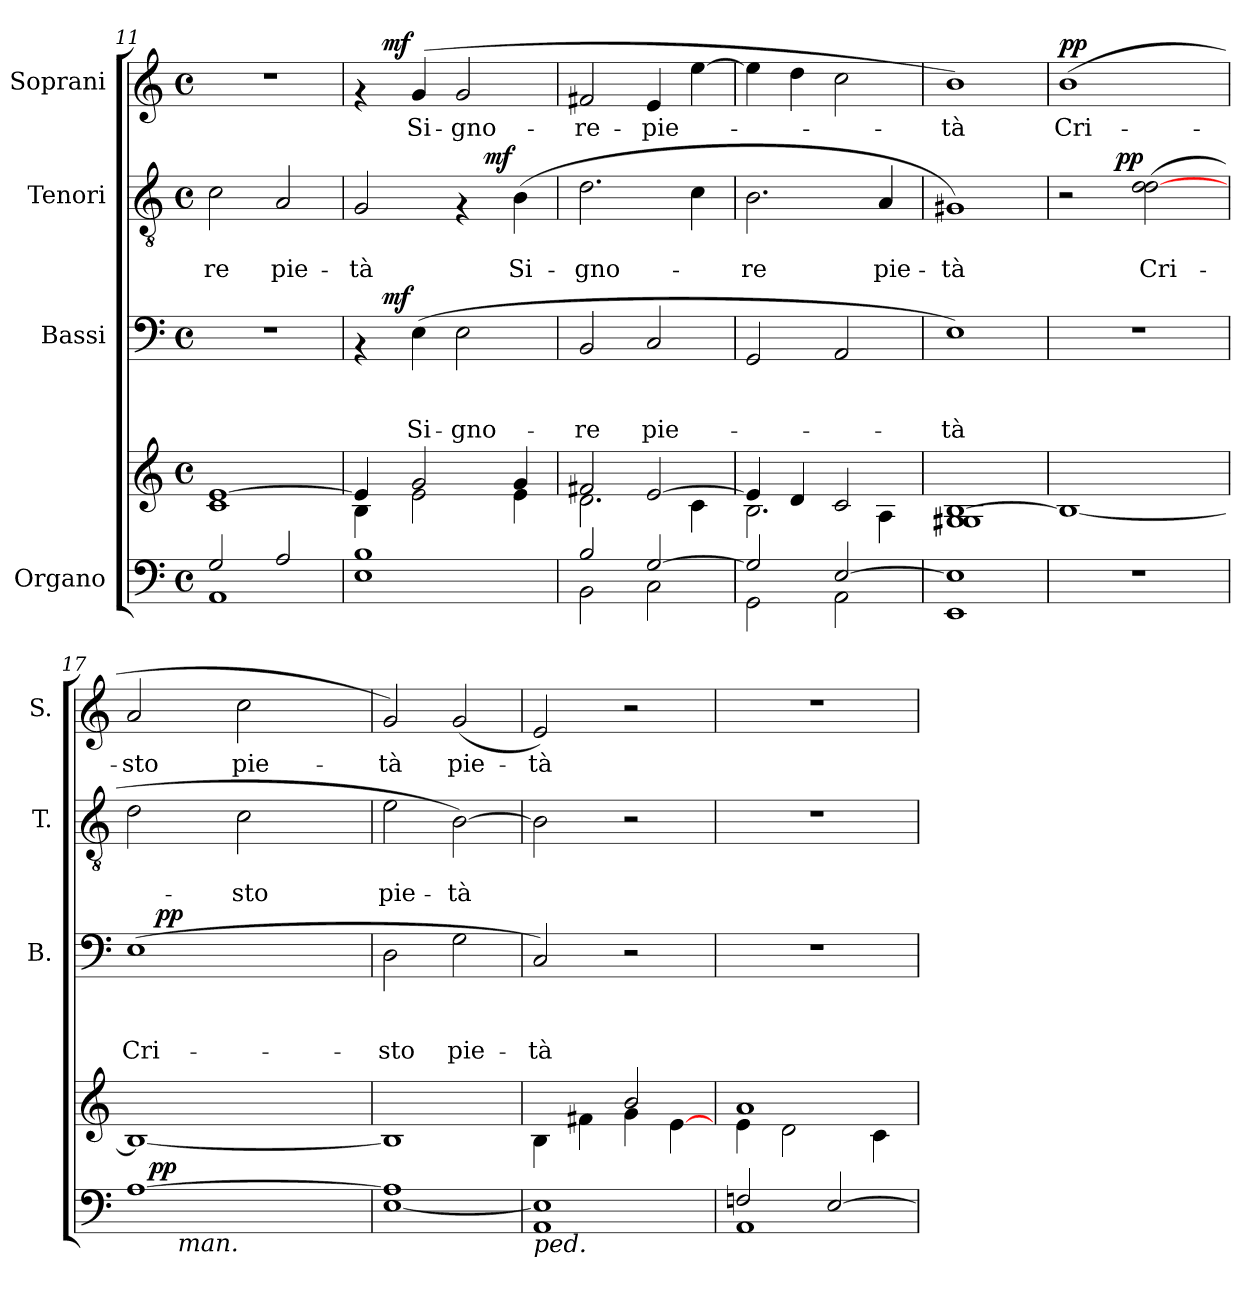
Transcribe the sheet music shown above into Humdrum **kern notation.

**kern	**kern	**dynam	**kern	**text	**text	**text	**dynam	**kern	**text	**text	**dynam	**kern	**text	**dynam
*part4	*part4	*part4	*part3	*part3	*part3	*part3	*part3	*part2	*part2	*part2	*part2	*part1	*part1	*part1
*staff5	*staff4	*staff4/5	*staff3	*staff3	*staff3	*staff3	*staff3	*staff2	*staff2	*staff2	*staff2	*staff1	*staff1	*staff1
*I"Organo	*	*	*I"Bassi	*	*	*	*	*I"Tenori	*	*	*	*I"Soprani	*	*
*	*	*	*I'B.	*	*	*	*	*I'T.	*	*	*	*I'S.	*	*
!!LO:PB:g=z
*clefF4	*clefG2	*	*clefF4	*	*	*	*	*clefGv2	*	*	*	*clefG2	*	*
*k[]	*k[]	*	*k[]	*	*	*	*	*k[]	*	*	*	*k[]	*	*
*C:	*C:	*	*C:	*	*	*	*	*C:	*	*	*	*C:	*	*
*M4/4	*M4/4	*	*M4/4	*	*	*	*	*M4/4	*	*	*	*M4/4	*	*
*met(c)	*met(c)	*	*met(c)	*	*	*	*	*met(c)	*	*	*	*met(c)	*	*
=11	=11	=11	=11	=11	=11	=11	=11	=11	=11	=11	=11	=11	=11	=11
*^	*	*	*	*	*	*	*	*	*	*	*	*	*	*
!	!	!	!	!	!	!	!	!	!	!	!LO:LY:b	!	!	!	!
2G/	1AA	1c [>1e	.	1r	.	.	.	.	2c\	.	-re	.	1r	.	.
!	!	!	!	!	!	!	!	!	!	!	!LO:LY:b	!	!	!	!
2A/	.	.	.	.	.	.	.	.	2A/	.	pie-	.	.	.	.
*v	*v	*	*	*	*	*	*	*	*	*	*	*	*	*	*
=12	=12	=12	=12	=12	=12	=12	=12	=12	=12	=12	=12	=12	=12	=12
*	*^	*	*	*	*	*	*	*	*	*	*	*	*	*
!	!	!	!	!	!	!	!	!	!	!	!LO:LY:b	!	!	!	!
*	*	*	*	*^	*	*	*	*	*^	*	*	*	*^	*	*
1E 1B	4e/]	4B\	.	4rAA	8ryy	.	.	.	.	2G/	2ryy	.	-tà	.	4rf	8ryy	.	.
!	!	!	!	!	!	!	!	!	!LO:DY:a	!	!	!	!	!	!	!	!	!LO:DY:a
.	.	.	.	.	2..ryy	.	.	.	mf	.	.	.	.	.	.	2..ryy	.	mf
!	!	!	!	!	!	!	!	!LO:LY:b	!	!	!	!	!	!	!	!	!LO:LY:b	!
.	2g/	2e\	.	(>4E\	.	.	.	Si-	.	.	.	.	.	.	(4g/	.	Si-	.
!	!	!	!	!	!	!	!	!LO:LY:b	!	!	!	!	!	!	!	!	!LO:LY:b	!
.	.	.	.	2E\	.	.	.	-gno-	.	4rF	8ryy	.	.	.	2g/	.	-gno-	.
!	!	!	!	!	!	!	!	!	!	!	!	!	!	!LO:DY:a	!	!	!	!
.	.	.	.	.	.	.	.	.	.	.	4.ryy	.	.	mf	.	.	.	.
!	!	!	!	!	!	!	!	!	!	!	!	!	!LO:LY:b	!	!	!	!	!
.	4g/	4e\	.	.	.	.	.	.	.	(>4B\	.	.	Si-	.	.	.	.	.
=13	=13	=13	=13	=13	=13	=13	=13	=13	=13	=13	=13	=13	=13	=13	=13	=13	=13	=13
*^	*	*	*	*	*	*	*	*	*	*	*	*	*	*	*	*	*	*
!	!	!	!	!	!	!	!	!	!LO:LY:b	!	!	!	!	!LO:LY:b	!	!	!	!LO:LY:b	!
*	*	*	*	*	*v	*v	*	*	*	*	*	*	*	*	*	*v	*v	*	*
*	*	*	*	*	*	*	*	*	*	*v	*v	*	*	*	*	*	*
2B/	2BB\	2f#X/	2.d\	.	2BB/	.	.	-re	.	2.d\	.	-gno-	.	2f#X/	-re-	.
!	!	!	!	!	!	!	!	!LO:LY:b	!	!	!	!	!	!	!LO:LY:b	!
[>2G/	2C\	[>2e/	.	.	2C/	.	.	pie-	.	.	.	.	.	4e/	-pie-	.
.	.	.	4c\	.	.	.	.	.	.	4c\	.	.	.	[>4ee\	.	.
=14	=14	=14	=14	=14	=14	=14	=14	=14	=14	=14	=14	=14	=14	=14	=14	=14
!	!	!	!	!	!	!	!	!	!	!	!	!LO:LY:b	!	!	!	!
2G/]	2GG\	4e/]	2.B\	.	2GG/	.	.	.	.	2.B\	.	-re	.	4ee\]	.	.
.	.	4d/	.	.	.	.	.	.	.	.	.	.	.	4dd\	.	.
[>2E/	2AA\	2c/	.	.	2AA/	.	.	.	.	.	.	.	.	2cc\	.	.
!	!	!	!	!	!	!	!	!	!	!	!	!LO:LY:b	!	!	!	!
.	.	.	4A\	.	.	.	.	.	.	4A/	.	pie-	.	.	.	.
*v	*v	*	*	*	*	*	*	*	*	*	*	*	*	*	*	*
!!LO:PB:g=z
=15	=15	=15	=15	=15	=15	=15	=15	=15	=15	=15	=15	=15	=15	=15	=15
!	!	!	!	!	!	!	!LO:LY:b	!	!	!	!LO:LY:b	!	!	!LO:LY:b	!
*	*v	*v	*	*	*	*	*	*	*	*	*	*	*	*	*
1EE 1E]	1G#X 1G#X [>1B	.	1E)	.	.	-tà	.	1G#X)	.	-tà	.	1b)	-tà	.
=16	=16	=16	=16	=16	=16	=16	=16	=16	=16	=16	=16	=16	=16	=16
!	!	!	!	!	!	!	!	!	!	!	!	!	!LO:LY:b	!LO:DY:a
*	*	*	*	*	*	*	*	*^	*	*	*	*	*	*
1r	1B_	.	1r	.	.	.	.	2r	4.ryy	.	.	.	(>1b	Cri-	pp
!	!	!	!	!	!	!	!	!	!	!	!	!LO:DY:a	!	!	!
.	.	.	.	.	.	.	.	.	2ryy	.	.	pp	.	.	.
!	!	!	!	!	!	!	!	!	!	!	!LO:LY:b	!	!	!	!
.	.	.	.	.	.	.	.	(>2d\ [>2d\	.	.	Cri-	.	.	.	.
.	.	.	.	.	.	.	.	.	8ryy	.	.	.	.	.	.
=17	=17	=17	=17	=17	=17	=17	=17	=17	=17	=17	=17	=17	=17	=17	=17
!	!	!	!	!	!	!LO:LY:b	!	!	!	!	!	!	!	!LO:LY:b	!
*^	*	*	*^	*	*	*	*	*	*	*	*	*	*	*	*
*	*^	*	*	*	*	*	*	*	*	*v	*v	*	*	*	*	*	*
[>1A	24ryy	12ryy	1B_	.	(>1E	16ryy	.	.	Cri-	.	2d\	.	.	.	2a/	-sto	.
.	96ryy	.	.	.	.	.	.	.	.	.	.	.	.	.	.	.	.
!	!	!	!	!LO:DY:a=2	!	!	!	!	!	!	!	!	!	!	!	!	!
.	3%2ryy	.	.	pp	.	.	.	.	.	.	.	.	.	.	.	.	.
!	!	!	!	!	!	!	!	!	!	!LO:DY:a	!	!	!	!	!	!	!
.	.	.	.	.	.	2...ryy	.	.	.	pp	.	.	.	.	.	.	.
.	.	48.ryy	.	.	.	.	.	.	.	.	.	.	.	.	.	.	.
!	!	!LO:TX:b:i:t=man.	!	!	!	!	!	!	!	!	!	!	!	!	!	!	!
.	.	3%2ryy	.	.	.	.	.	.	.	.	.	.	.	.	.	.	.
!	!	!	!	!	!	!	!	!	!	!	!	!	!LO:LY:b	!	!	!LO:LY:b	!
.	.	.	.	.	.	.	.	.	.	.	2c\	.	-sto	.	2cc\	pie-	.
.	6ryy	.	.	.	.	.	.	.	.	.	.	.	.	.	.	.	.
.	.	6ryy	.	.	.	.	.	.	.	.	.	.	.	.	.	.	.
.	12ryy	.	.	.	.	.	.	.	.	.	.	.	.	.	.	.	.
.	.	24ryy	.	.	.	.	.	.	.	.	.	.	.	.	.	.	.
.	48.ryy	.	.	.	.	.	.	.	.	.	.	.	.	.	.	.	.
.	.	96ryy	.	.	.	.	.	.	.	.	.	.	.	.	.	.	.
=18	=18	=18	=18	=18	=18	=18	=18	=18	=18	=18	=18	=18	=18	=18	=18	=18	=18
!	!	!	!	!	!	!	!	!	!LO:LY:b	!	!	!	!LO:LY:b	!	!	!LO:LY:b	!
*v	*v	*v	*	*	*v	*v	*	*	*	*	*	*	*	*	*	*	*
[>1E 1A]	1B]	.	2D\	.	.	-sto	.	2e\	.	pie-	.	2g/)	-tà	.
!	!	!	!	!	!	!LO:LY:b	!	!	!	!LO:LY:b	!	!	!LO:LY:b	!
.	.	.	2G\	.	.	pie-	.	[>2B\)	.	-tà	.	(<2g/	pie-	.
=19	=19	=19	=19	=19	=19	=19	=19	=19	=19	=19	=19	=19	=19	=19
*	*^	*	*	*	*	*	*	*	*	*	*	*	*	*
!LO:TX:b:i:t=ped.	!	!	!	!	!	!	!	!	!	!	!	!	!	!	!
!	!	!	!	!	!	!	!LO:LY:b	!	!	!	!	!	!	!LO:LY:b	!
1AA 1E]	4B\	2ryy	.	2C/)	.	.	-tà	.	2B\]	.	.	.	2e/)	-tà	.
.	4f#X\	.	.	.	.	.	.	.	.	.	.	.	.	.	.
.	4g\	2b/	.	2r	.	.	.	.	2r	.	.	.	2r	.	.
.	[<4e\	.	.	.	.	.	.	.	.	.	.	.	.	.	.
=20	=20	=20	=20	=20	=20	=20	=20	=20	=20	=20	=20	=20	=20	=20	=20
*^	*	*	*	*	*	*	*	*	*	*	*	*	*	*	*
2Fn/	1AA	1a	4e\	.	1r	.	.	.	.	1r	.	.	.	1r	.	.
.	.	.	2d\	.	.	.	.	.	.	.	.	.	.	.	.	.
[<2E/	.	.	.	.	.	.	.	.	.	.	.	.	.	.	.	.
.	.	.	4c\	.	.	.	.	.	.	.	.	.	.	.	.	.
*v	*v	*	*	*	*	*	*	*	*	*	*	*	*	*	*	*
*	*v	*v	*	*	*	*	*	*	*	*	*	*	*	*	*
=	=	=	=	=	=	=	=	=	=	=	=	=	=	=
*-	*-	*-	*-	*-	*-	*-	*-	*-	*-	*-	*-	*-	*-	*-
